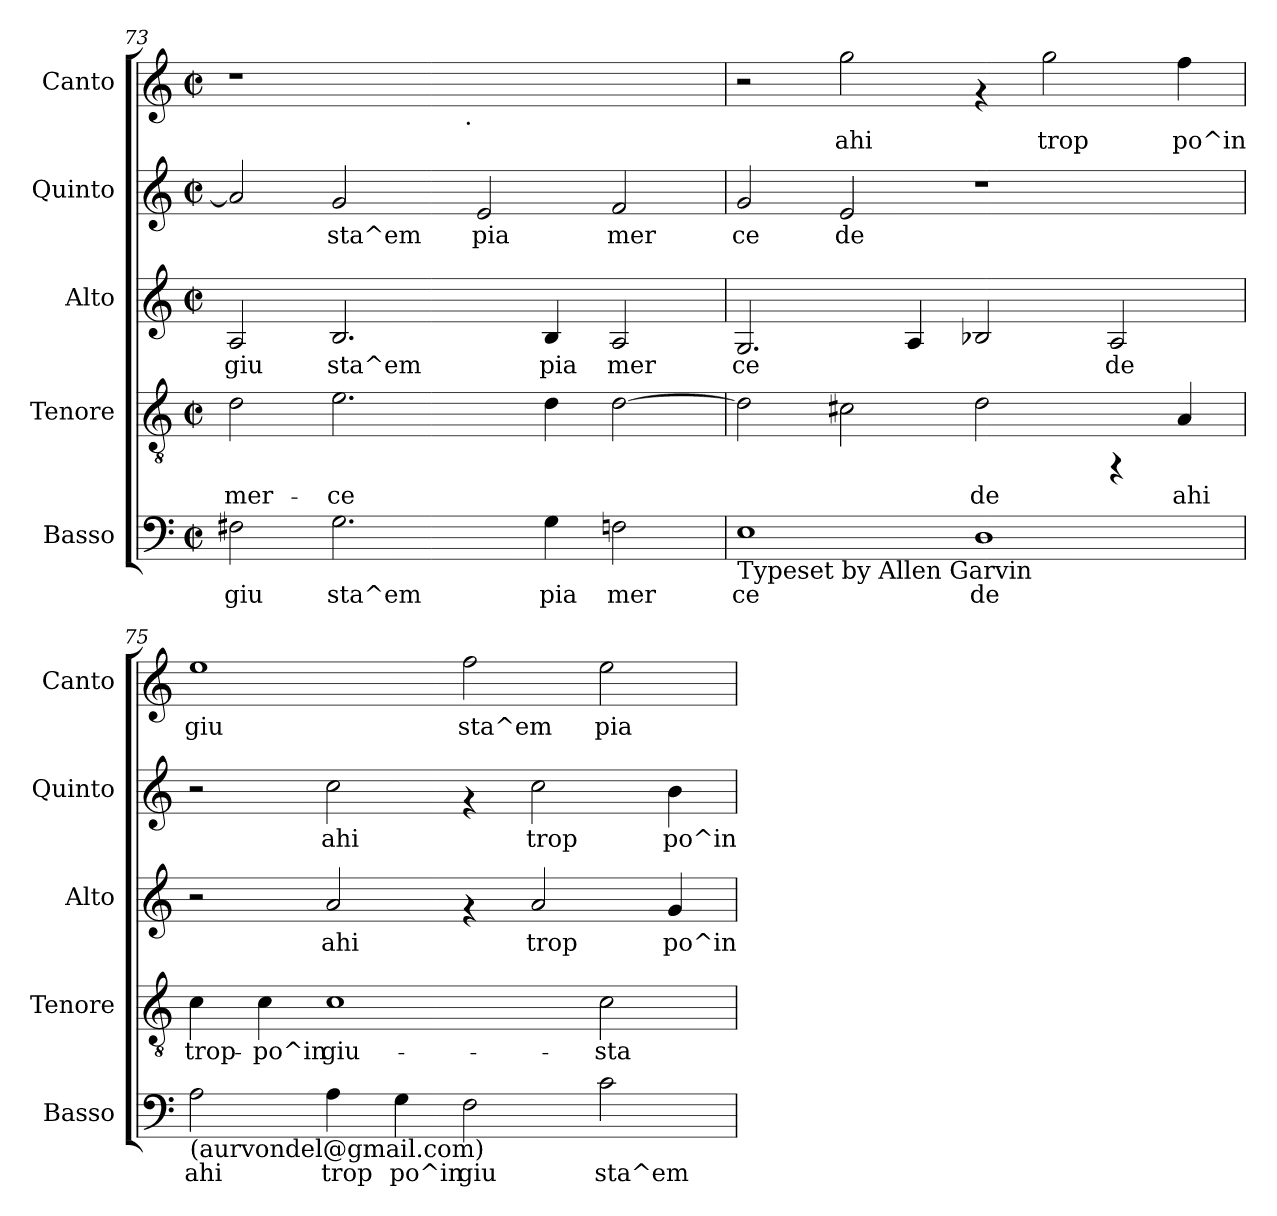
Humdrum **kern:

**kern	**text	**kern	**text	**kern	**text	**kern	**text	**kern	**text
*part5	*part5	*part4	*part4	*part3	*part3	*part2	*part2	*part1	*part1
*staff5	*staff5	*staff4	*staff4	*staff3	*staff3	*staff2	*staff2	*staff1	*staff1
*I"Basso	*	*I"Tenore	*	*I"Alto	*	*I"Quinto	*	*I"Canto	*
*I'Basso	*	*I'Tenore	*	*I'Alto	*	*I'Quinto	*	*I'Canto	*
*clefF4	*	*clefGv2	*	*clefG2	*	*clefG2	*	*clefG2	*
*k[]	*	*k[]	*	*k[]	*	*k[]	*	*k[]	*
*C:	*	*C:	*	*C:	*	*C:	*	*C:	*
*M2/2	*	*M2/2	*	*M2/2	*	*M2/2	*	*M2/2	*
*met(c|)	*	*met(c|)	*	*met(c|)	*	*met(c|)	*	*met(c|)	*
=73	=73	=73	=73	=73	=73	=73	=73	=73	=73
!	!LO:LY:b:cj	!	!LO:LY:b:cj	!	!LO:LY:b:cj	!	!LO:LY:b:cj	!	!
*	*	*	*	*	*	*	*	*^	*
2F#X\	giu	2d\	mer-	2A/	giu	2a/]	.	1r	2ryy	.
!	!LO:LY:b:cj	!	!LO:LY:b:cj	!	!LO:LY:b:cj	!	!LO:LY:b:cj	!	!	!
2.G\	sta^em	2.e\	-ce-	2.B/	sta^em	2g/	sta^em	.	4ryy	.
.	.	.	.	.	.	.	.	.	8...ryy	.
!	!	!	!	!	!	!	!	!	!LO:TX:b:t=.	!
.	.	.	.	.	.	.	.	.	1ryy	.
!	!	!	!	!	!	!	!LO:LY:b:cj	!	!	!
.	.	.	.	.	.	2e/	pia	1ryy	.	.
!	!LO:LY:b:cj	!	!LO:LY:b:cj	!	!LO:LY:b:cj	!	!	!	!	!
4G\	pia	4d\	--	4B/	pia	.	.	.	.	.
!	!LO:LY:b:cj	!	!LO:LY:b:cj	!	!LO:LY:b:cj	!	!LO:LY:b:cj	!	!	!
2F\	mer	[>2d\	--	2A/	mer	2f/	mer	.	.	.
.	.	.	.	.	.	.	.	.	64ryy	.
=74	=74	=74	=74	=74	=74	=74	=74	=74	=74	=74
!LO:TX:b:t=Typeset by Allen Garvin	!	!	!	!	!	!	!	!	!	!
!	!LO:LY:b:cj	!	!LO:LY:b:cj	!	!LO:LY:b:cj	!	!LO:LY:b:cj	!	!	!
*	*	*	*	*	*	*	*	*v	*v	*
1E	ce	2d\]	--	2.G/	ce	2g/	ce	2r	.
!	!	!	!LO:LY:b:cj	!	!	!	!LO:LY:b:cj	!	!LO:LY:b:cj
.	.	2c#\	--	.	.	2e/	de	2gg\	ahi
!	!	!	!	!	!LO:LY:b:cj	!	!	!	!
.	.	.	.	4A/	.	.	.	.	.
!	!LO:LY:b:cj	!	!LO:LY:b:cj	!	!LO:LY:b:cj	!	!	!	!
1D	de	2d\	-de	2B-X/	.	1r	.	4rf	.
!	!	!	!	!	!	!	!	!	!LO:LY:b:cj
.	.	.	.	.	.	.	.	2gg\	trop
!	!	!	!	!	!LO:LY:b:cj	!	!	!	!
.	.	4rFF	.	2A/	de	.	.	.	.
!	!	!	!LO:LY:b:cj	!	!	!	!	!	!LO:LY:b:cj
.	.	4A/	ahi	.	.	.	.	4ff\	po^in
=75	=75	=75	=75	=75	=75	=75	=75	=75	=75
!LO:TX:b:t=(aurvondel@gmail.com)	!	!	!	!	!	!	!	!	!
!	!LO:LY:b:cj	!	!LO:LY:b:cj	!	!	!	!	!	!LO:LY:b:cj
2A\	ahi	4c\	trop-	2r	.	2r	.	1ee	giu
!	!	!	!LO:LY:b:cj	!	!	!	!	!	!
.	.	4c\	-po^in	.	.	.	.	.	.
!	!LO:LY:b:cj	!	!LO:LY:b:cj	!	!LO:LY:b:cj	!	!LO:LY:b:cj	!	!
4A\	trop	1c	giu-	2a/	ahi	2cc\	ahi	.	.
!	!LO:LY:b:cj	!	!	!	!	!	!	!	!
4G\	po^in	.	.	.	.	.	.	.	.
!	!LO:LY:b:cj	!	!	!	!	!	!	!	!LO:LY:b:cj
2F\	giu	.	.	4rf	.	4rf	.	2ff\	sta^em
!	!	!	!	!	!LO:LY:b:cj	!	!LO:LY:b:cj	!	!
.	.	.	.	2a/	trop	2cc\	trop	.	.
!	!LO:LY:b:cj	!	!LO:LY:b:cj	!	!	!	!	!	!LO:LY:b:cj
2c\	sta^em	2c\	-sta	.	.	.	.	2ee\	pia
!	!	!	!	!	!LO:LY:b:cj	!	!LO:LY:b:cj	!	!
.	.	.	.	4g/	po^in	4b\	po^in	.	.
=	=	=	=	=	=	=	=	=	=
*-	*-	*-	*-	*-	*-	*-	*-	*-	*-
